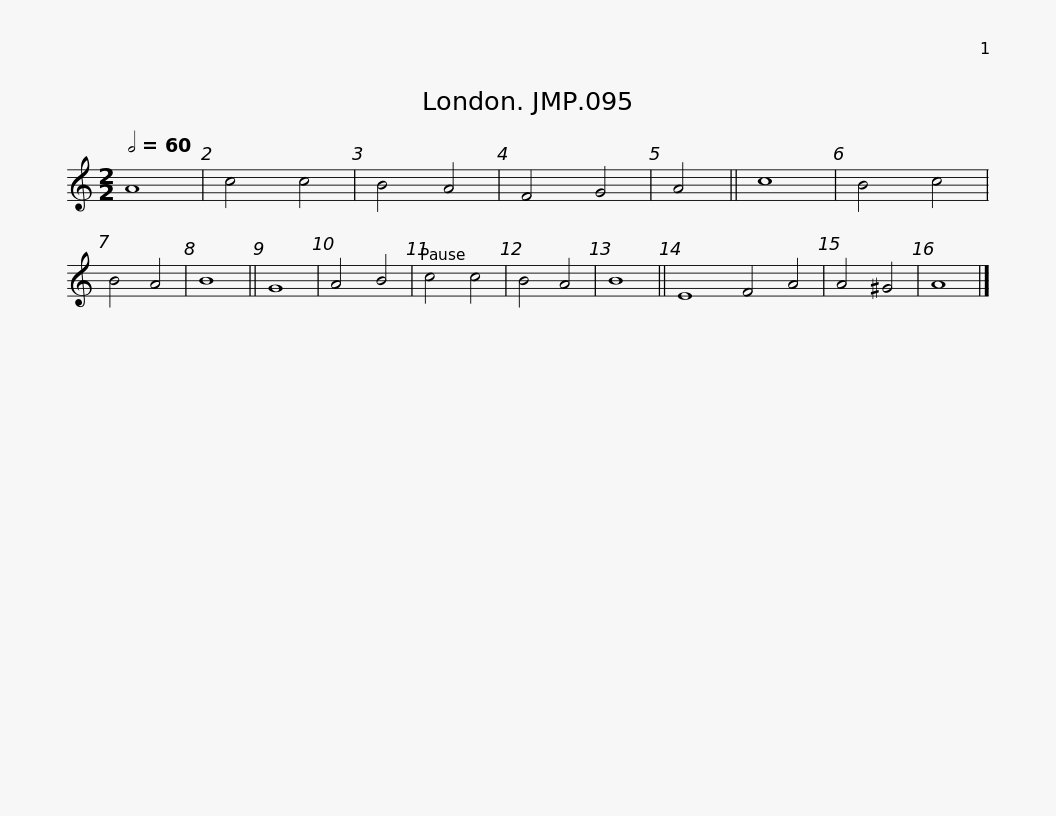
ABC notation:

X:1
L:1/8
Q:1/2=60
M:2/2
I:linebreak $
K:C
V:1 treble
V:1
 A8 | c4 c4 | B4 A4 | F4 G4 | A4 || %5
 c8 | B4 c4 | B4 A4 | B8 ||$ G8 | %10
 A4 B4 | c4 c4 | B4 A4 | B8 || E8 F4 A4 | %15
 A4 ^G4 | A8 |] %17
